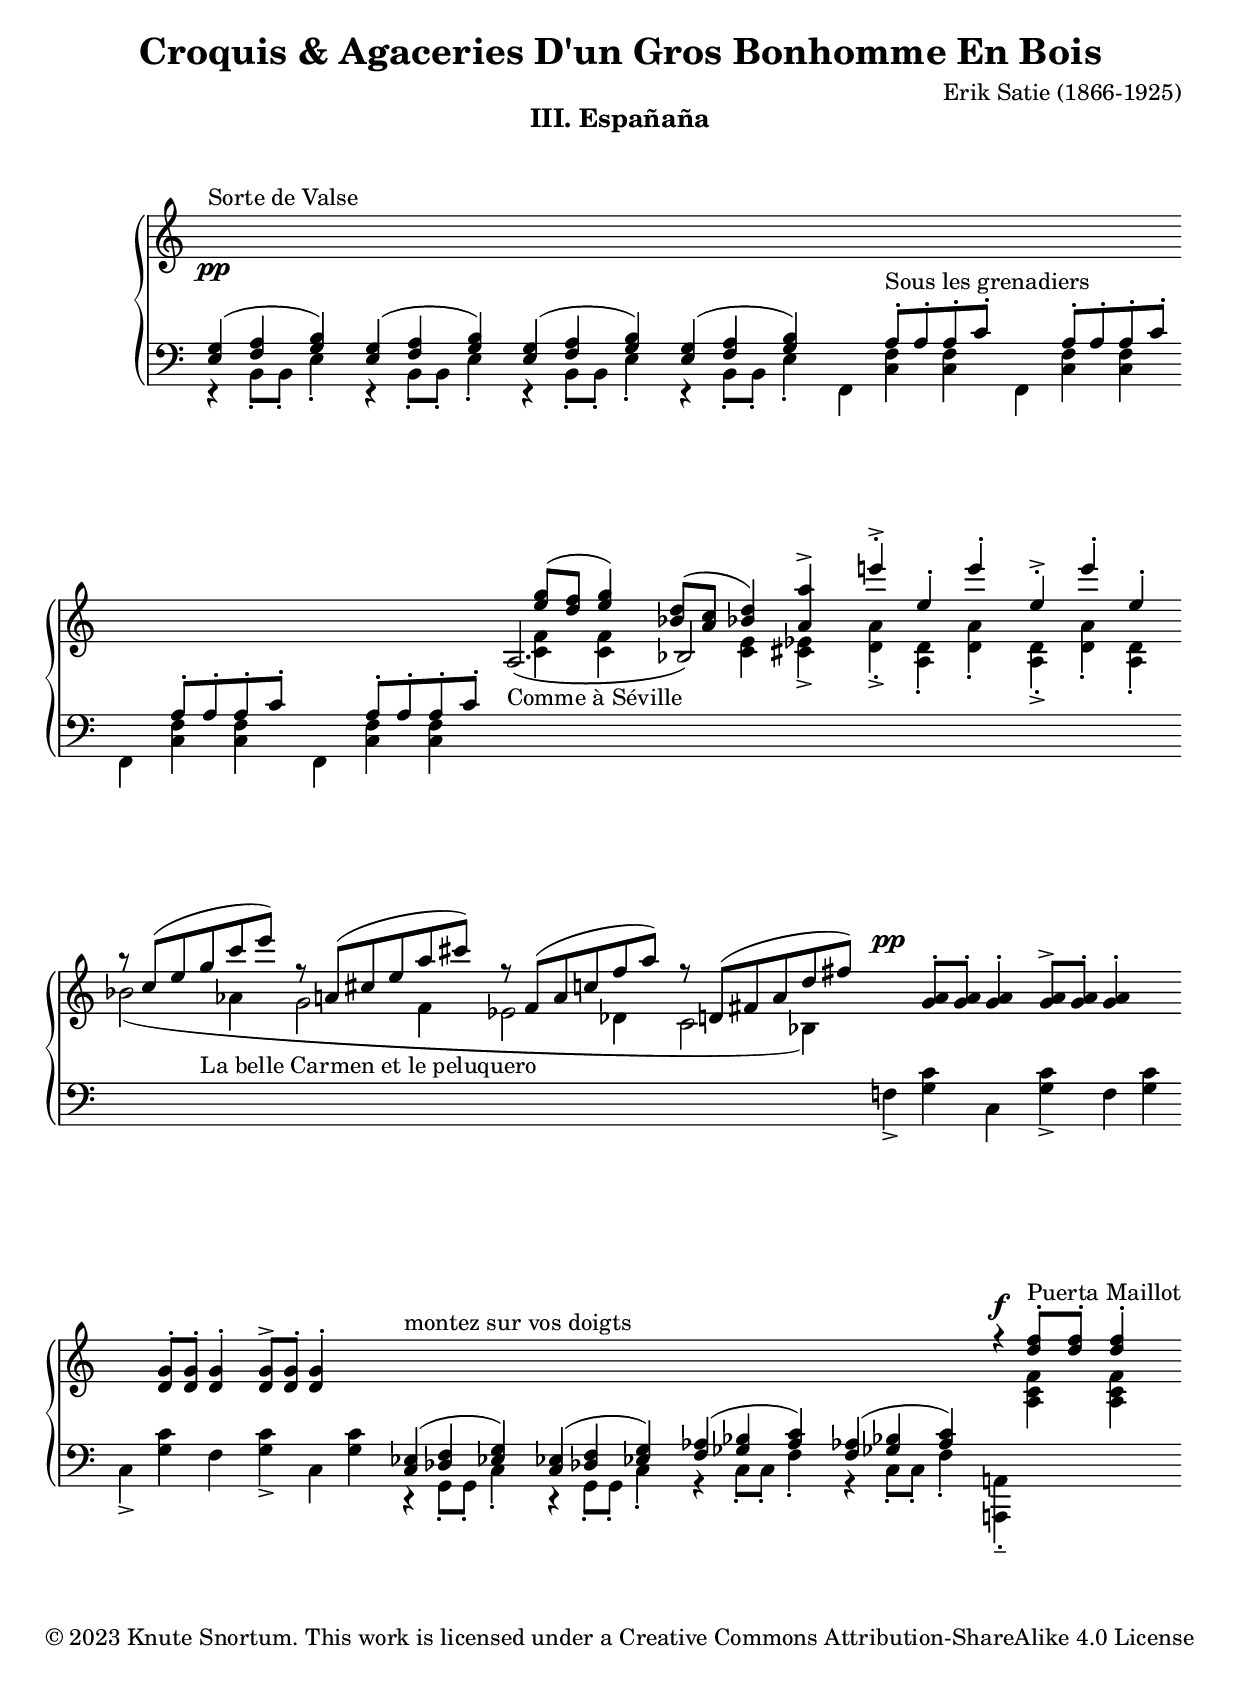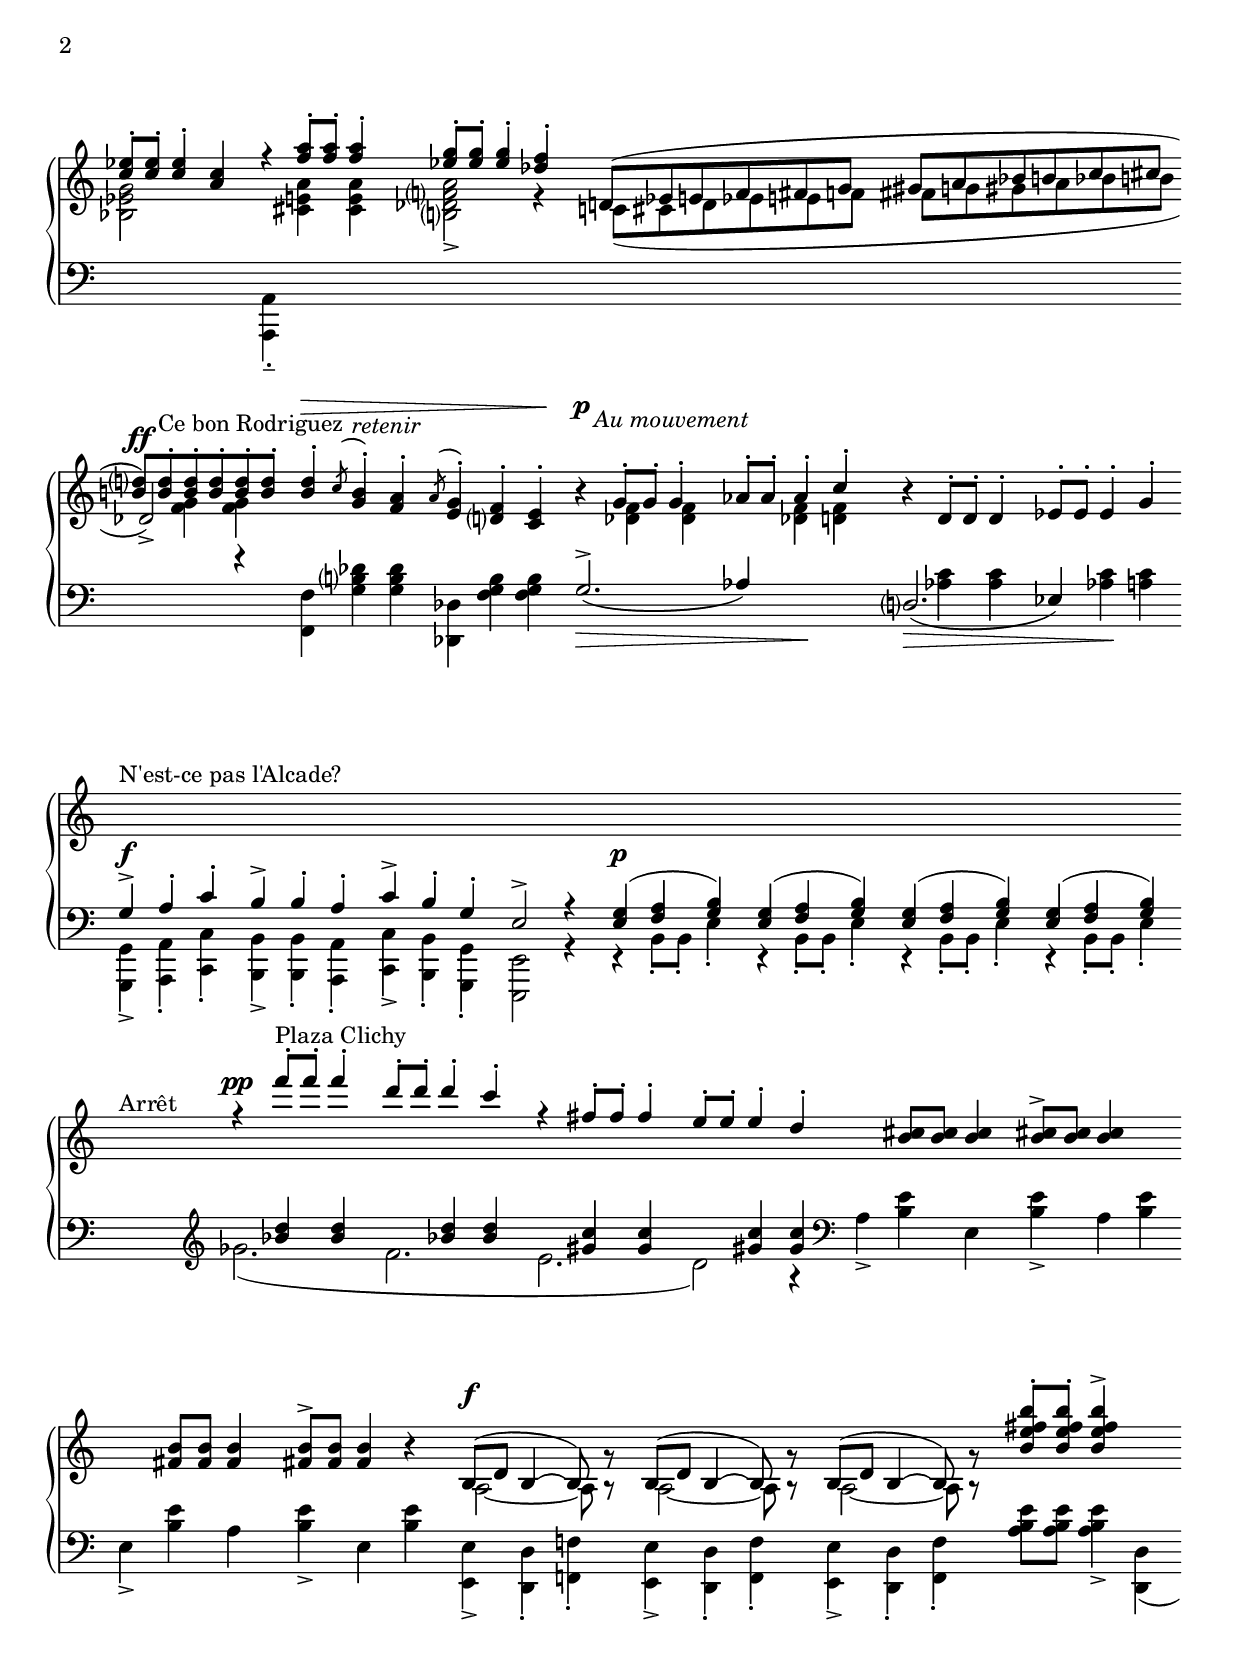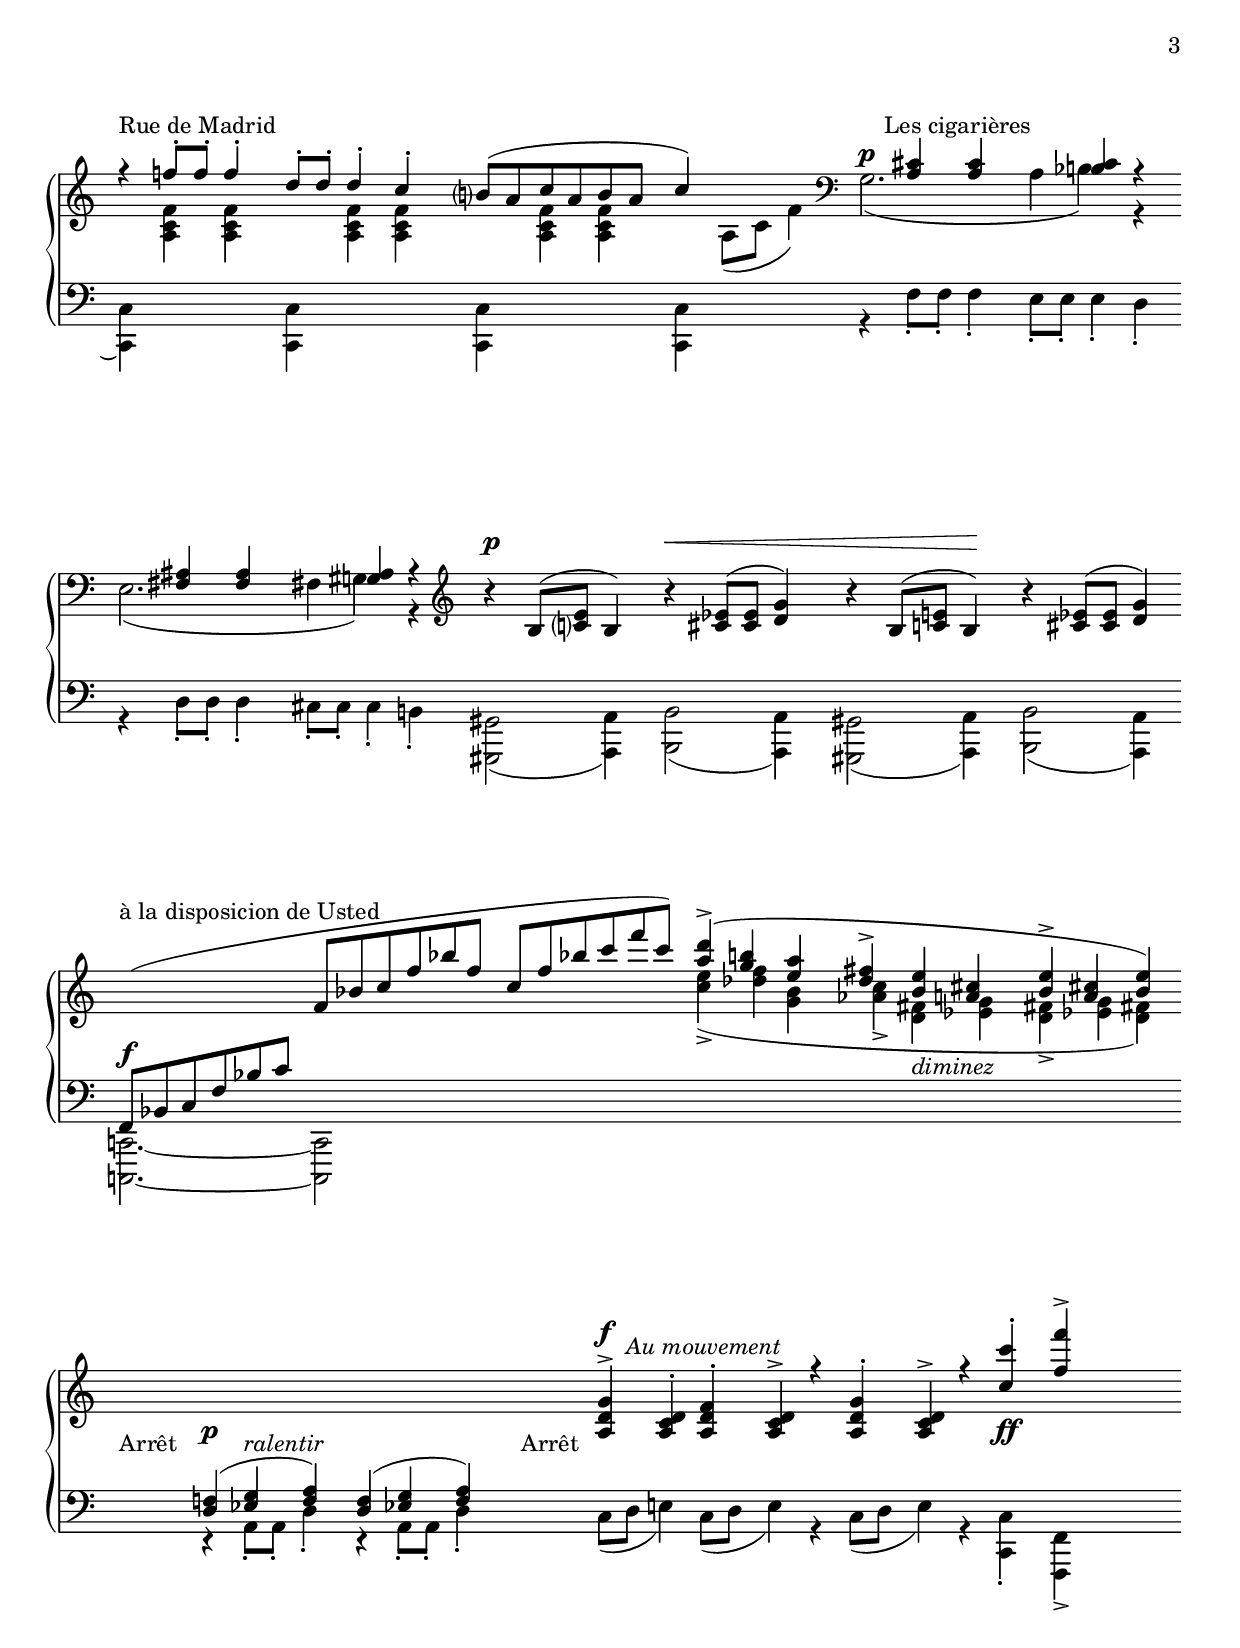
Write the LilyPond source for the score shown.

\version "2.24.0"

\version "2.24.0"

\header {
  title        = "Croquis & Agaceries D'un Gros Bonhomme En Bois"
  composer     = "Erik Satie (1866-1925)"
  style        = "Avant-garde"
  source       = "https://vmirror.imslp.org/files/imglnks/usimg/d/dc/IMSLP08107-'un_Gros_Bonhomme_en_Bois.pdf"

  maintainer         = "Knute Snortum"
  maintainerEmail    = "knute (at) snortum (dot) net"
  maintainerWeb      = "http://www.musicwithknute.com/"

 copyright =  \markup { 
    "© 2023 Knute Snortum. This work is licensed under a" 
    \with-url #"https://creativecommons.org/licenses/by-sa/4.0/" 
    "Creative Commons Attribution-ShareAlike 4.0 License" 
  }
}

\paper {
  print-all-headers = ##t
  
  top-margin = 8\mm                              %-minimum top-margin: 8mm
  top-markup-spacing.basic-distance = #5         %-dist. from bottom of top margin to the first markup/title
  markup-system-spacing.basic-distance = #6      %-dist. from header/title to first system
  top-system-spacing.basic-distance = #12        %-dist. from top margin to system in pages with no titles
  last-bottom-spacing.basic-distance = #11       %-pads music from copyright block
  
  % --- Set these to false after all editing is finished
  ragged-bottom = ##f
  ragged-last-bottom = ##f
  ragged-right = ##f
}

\layout { 
  \context {
    \Score
    \hide BarLine
    \hide SpanBar
    \remove "Bar_number_engraver"
  }
  \context {
    \Staff
    \remove "Time_signature_engraver"
  }
}

\midi {
  \context {
    \Staff
    \consists "Dynamic_performer"
  }
  \context {
    \Voice
    \remove "Dynamic_performer"
  }
  \context {
    \Score
    midiMinimumVolume = #0.20
    midiMaximumVolume = #0.99
  }
}

\version "2.24.0"
\language "english"

\version "2.24.0"

staffUp = \change Staff = "upper"
staffDown = \change Staff = "lower"

octaveUp = {
  \ottava #1
  \set Staff.ottavation = #"8"
}
octaveOff = \ottava #0


% ------------------------------
% --- Changes from the score ---
% ------------------------------

% Bar 66: beat 2, right hand, upper voice, chord is gs and a.  This is from
%         parallelism from bar 64.
% Bar 76: beat 2, lower voice, e s/b ef (parallelism)

% -------------------
% --- Definitions ---
% -------------------

forceHShift = \once \override NoteColumn.force-hshift = -1

% --- Text
phraseValse = "Sorte de Valse"
valse = \markup { \upright \phraseValse }
phraseSous = "Sous les grenadiers"
sous = \markup { \upright \phraseSous }
phraseSeville = "Comme à Séville"
seville = \markup { \upright \phraseSeville }
phraseCarmen = "La belle Carmen et le peluquero"
carmen = \markup { \upright \phraseCarmen }
phraseDoigts = "montez sur vos doigts"
doigts = \markup { \upright \phraseDoigts }
phrasePuerta = "Puerta Maillot"
puerta = \markup { \upright \phrasePuerta }
phraseCeBon = "Ce bon Rodriguez"
ceBon = \markup { \upright \phraseCeBon }
phraseAlcade = "N'est-ce pas l'Alcade?"
alcade = \markup { \upright \phraseAlcade }
phrasePlaza = "Plaza Clichy"
plaza = \markup { \upright \phrasePlaza }
phraseRue = "Rue de Madrid"
rue = \markup { \upright \phraseRue }
phraseCigar = "Les cigarières"
cigar = \markup { \upright \phraseCigar }
phraseUsted = "à la disposicion de Usted"
usted = \markup { \upright \phraseUsted }

% --- Musical terms
retenir = "retenir"
aTempo = "Au mouvement"
arret = \markup { \upright "Arrêt" }
diminez = "diminez"
ralentir = "ralentir"

% -------------
% --- Music ---
% -------------

highVoice = \relative {
  s2. * 8 |
  
  \barNumberCheck 9
  s4 <e'' g>8 ( <d f> <e g>4 ) |
  <bf d>8 ( <a c> <bf! d>4 ) <a a'>-> |
  e''!4-.-> e,-. e'-. |
  e,4-.-> e'-. e,-. |
  r8 c ( e g c e ) |
  r8 a,,! ( cs e a cs ) |
  r8 f,, ( a c! f a ) |
  r8 d,,! ( fs a d fs ) |
  
  \barNumberCheck 17
  s4 <g, a>8-. q-. q4-. |
  q8-> q-. q4-. s |
  s4 <d g>8-. q-. q4-. |
  q8-> q-. q4-. s |
  s2. -\doigts |
  s2. * 3 |
  
  \barNumberCheck 25
  r4 ^\f <d' f>8-. q-. q4-. |
  <c ef>8-. q-. q4-. <a c> |
  r4 <f' a>8-. q-. q4-. |
  <ef g>8-. q-. q4-. <df f>4-. |
  d,!8 ( ef e f fs g |
  gs8 a bf b c cs |
  <b! d?> ^\ff ) q-. q-. q-. q-. q-. |
  <b d>4-. \acciaccatura { c8 } <g b>4-. <f a>-. |
  \acciaccatura { a8 } <e g>4-. <d? f>-. <c e>-. |
  
  \barNumberCheck 34
  b'4\rest g8-. g-. g4-. |
  af8-. af-. af4-. c-. |
  b4\rest d,8-. d-. d4-. |
  ef8-. ef-. ef4-. g-. |
  s2. * 4 |
  
  \barNumberCheck 42
  s2. * 4 |
  s2. ^\arret |
  
  \barNumberCheck 47
  r4 ^\pp f''8-. f-. f4-. |
  d8-. d-. d4-. c-. |
  r4 fs,8-. fs-. fs4-. |
  e8-. e-. e4-. d-. |
  s4 <b cs>8 q q4 |
  q8-> q q4 s4 |
  s4 <fs b>8 q q4 |
  q8-> q q4 b\rest |
  
  \barNumberCheck 55
  b,8 ( d b4 ~ b8 ) g'\rest |
  b,8 ( d b4 ~ b8 ) g'\rest |
  b,8 ( d b4 ~ b8 ) g'\rest |
  <b e fs b>8-. q-. q4-> s4 |
  r4 f'!8-. f-. f4-. |
  d8-. d-. d4-. c-. |
  b?8 ( a c a b a |
  c4 ) s2 |
  
  \barNumberCheck 63
  \clef bass
  s4 ^\p <a, cs> q |
  s4 <b! c> r |
  s4 <fs as> q |
  s4 <gs a> r |
  \clef treble
  b'4\rest b,8 ( <c? e> b4 ) |
  b'4\rest <cs, ef>8 ( q <d g>4 ) |
  b'4\rest b,8 ( <c! e!> b4 ) |
  b'4\rest <cs, ef>8 ( q <d g>4 ) |
  
  \barNumberCheck 71
  \staffDown
  f,,8 ( bf c f bf c |
  \staffUp
  f8 bf c f bf f |
  c8 f bf c f c ) |
  <a d>4-> ( <g b!> <e a> |
  <d fs>4-> <b e> <a! cs> |
  <b e>4-> <a cs> <b e> ) |
  s2. |
  
  \barNumberCheck 78
  s2. * 3 |
  <a, d g>4-> <a c d>-. <a d f>-. |
  <a c d>4-> r <a d g>-. |
  <a c d>4-> r <c' c'>-. |
  <f f'>4-> s2 |
}

upperMiddle = \relative {
  s2. * 8 |
  
  \barNumberCheck 9
  s4 <c' f> q |
  s4 <c e> <cs ef>-> |
  <d a'>-.-> <a d>-. <d a'>-. |
  <a d>-.-> <d a'>-. <a d>-. |
  bf'2 ( af4 |
  g2 f4 |
  ef2 df4 |
  c2 bf4 ) |
  
  \barNumberCheck 17
  s2. * 8 |
  
  \barNumberCheck 25
  s4 <a c f> q |
  <bf ef g>2 s4 |
  s4 <cs e! a> q |
  <b? df f? a>2-> r4 |
  s2. * 2 |
  s4 <f' g> q |
  s2. * 2 |
  
  \barNumberCheck 34
  s4 <df f> q |
  s4 <df f> <d f> |
  \staffDown
  s4 <af c> q |
  s4 <af c> <a c> |
  \staffUp
  s2. * 4 |
  
  \barNumberCheck 42
  s2. * 5 |
  
  \barNumberCheck 47
  s2. * 8 |
  
  \barNumberCheck 55
  a2 ~ a8 a\rest |
  a2 ~ a8 a\rest |
  a2 ~ a8 a\rest |
  s2. |
  s4 <a c f> q |
  s4 <a c f> q |
  s4 <a c f> q |
  s4 a8 ( c f4 ) |
  
  \barNumberCheck 63
  \clef bass
  g,2. ( |
  a4 \forceHShift bf ) r |
  e,2. ( |
  fs4 \forceHShift g! ) r |
  s2. * 4 |
  
  \barNumberCheck 71
  s2. * 3 |
  <c' e>4-> ( <df f> <g, b> |
  <af c>4-> <d, fs> <ef g> |
  <d fs>4-> <ef g> <d fs!> ) |
  s2. |
  
  \barNumberCheck 78
}

lowerMiddle = \relative {
  \repeat unfold 4 { <e g>4 ( <f a> <g b> ) | }
  \repeat unfold 4 { s4 a8-. a-. a-. c-. | }
  
  \barNumberCheck 9
  \staffUp
  a2. _( |
  bf2 ) s4 |
  \staffDown
  s2. * 6 |
  
  \barNumberCheck 17
  s2. * 4 |
  <c, ef>4 ( <df f> <ef! g> ) |
  <c ef>4 ( <df f> <ef! g> ) |
  <f af>4 ( <gf bf> <af c> ) |
  <f af>4 ( <gf bf> <af c> ) |
  
  \barNumberCheck 25
  s2. * 4 |
  \staffUp \voiceTwo 
  c!8 ( cs d ef e f |
  fs g gs a bf b |
  \voiceThree
  df,2_> ) c,4\rest |
  \staffDown 
  s2. * 2 |
  
  \barNumberCheck 34
  g'2.-> _\> _( |
  af4 ) s \! s |
  d,?2. _\> _( |
  ef4 ) s \! s |
  g4-> a-. c-. |
  b4-> b-. a-. |
  c4-> b-. g-. |
  e2-> r4 |
  
  \barNumberCheck 42
  \repeat unfold 4 { <e g>4 ( <f a> <g b> ) | }
  s2.
  
  \barNumberCheck 47
  \clef treble
  s4 <bf' d> q |
  s4 <bf d> q |
  s4 <gs c> q |
  s4 <gs c> q |
  \clef bass
  s2. * 4 |
  
  \barNumberCheck 55
  s2. * 8 |
  
  \barNumberCheck 63
  s2. * 8 | 
  
  \barNumberCheck 71
  s2. * 7 |
  
  \barNumberCheck 78
  <d, f!>4 ( <ef g> <f a> ) |
  <d f>4 ( <ef g> <f a> ) |
  s2. |
  
}

lowVoice = \relative {
  \repeat unfold 4 { r4 b,8-. b-. e4-. | }
  \repeat unfold 4 { f,4 <c' f> q | }
  
  \barNumberCheck 9
  s2. * 8 |
  
  \barNumberCheck 17
  f!4-> <g c> c, |
  <g' c>4-> f <g c> |
  c,4-> <g' c> f |
  <g c>4-> c, <g' c> |
  r4 g,8-. g-. c4-. |
  r4 g8-. g-. c4-. |
  r4 c8-. c-. f4-. |
  r4 c8-. c-. f4-. |
  
  \barNumberCheck 25
  <a,,! a'!>4-.-- s2 |
  s2. |
  <a a'>4-.-- s2 |
  s2. * 4 |
  <f' f'>4 <g' b? df> q |
  <df, df'>4 <f' g b> q |
  
  \barNumberCheck 34
  s2. * 4 |
  <g,, g'>4-> <a a'>-. <c c'>-. |
  <b b'>4-> q-. <a a'>-. |
  <c c'>4-> <b b'>-. <g g'>-. |
  <e e'>2 r4 |
  
  \barNumberCheck 42
  \repeat unfold 4 { r4 b''8-. b-. e4-. | }
  s2.
  
  \barNumberCheck 47
  \clef treble
  gf'2. ( |
  f2. |
  e2. |
  d2 ) r4 |
  \clef bass 
  a4-> <b e> e, |
  <b' e>4-> a <b e> |
  e,4-> <b' e> a |
  <b e>4-> e, <b'e> |
  
  \barNumberCheck 55
  <e,, e'>-> <d d'>-. <f! f'!>-. |
  <e e'>-> <d d'>-. <f f'>-. |
  <e e'>-> <d d'>-. <f f'>-. |
  <a' b e>8 q q4-> <d,, d'> ( |
  <c c'>4 ) s2 |
  <c c'>4 s2 |
  <c c'>4 s2 |
  <c c'>4 s2 |
  
  \barNumberCheck 63
  r4 f'8-. f-. f4-. |
  e8-. e-. e4-. d-. |
  r4 d8-. d-. d4-. |
  cs8-. cs-. cs4-. b!-. |
  <gs, gs'>2 ( <a a'>4 ) |
  <b b'>2 ( <a a'>4 ) |
  <gs gs'>2 ( <a a'>4 ) |
  <b b'>2 ( <a a'>4 ) |
  
  \barNumberCheck 71
  <c,! c'!>2. ~ |
  q2 s4 |
  s2. * 5 |
  
  \barNumberCheck 78
  r4 a''8-. a-. d4-. |
  r4 a8-. a-. d4-. |
  s2. |
  c8 ( d e!4 ) c8 ( d |
  e4 ) r c8 ( d |
  e4 ) r <c, c'>-. |
  <f, f'>-> s2
}

% --- Dynamics, text, and musical terms

dynamicsHigh = {
  s2. -\valse |
  s2. * 7 |
  
  \barNumberCheck 9
  s2. * 8 |
  
  \barNumberCheck 17
  s2. \pp |
  s2. * 7 |
  
  \barNumberCheck 25
  s4 s2 -\puerta |
  s2. * 5 |
  s8 s -\ceBon s2 |
  s4 \> s -\retenir s |
  s2 s8 s \! |
  
  \barNumberCheck 34
  s8 \p s -\aTempo s2 |
  s2. * 3 |
  s2. -\alcade
  s2. * 3 |
  
  \barNumberCheck 42
  s2. * 5 | 
  
  \barNumberCheck 47
  s4 s -\plaza s
  s2. * 7 |
  
  \barNumberCheck 55
  s2. \f
  s2. * 3 |
  s2. -\rue
  s2. * 3 |
  
  \barNumberCheck 63
  s8 s -\cigar s2
  s2. * 3 |
  s2. \p 
  s2. \<
  s2 s4 \!
  s2. |
  
  \barNumberCheck 71
  s2. -\tweak Y-offset 2 -\usted |
  s2. * 6 |
  
  \barNumberCheck 78
  s2. * 3 |
  s8 \f s -\aTempo s2 |
}

dynamics = {
  s2. \pp |
  s2. * 3 |
  s4 s2 -\sous |
  s2. * 3 |
  
  \barNumberCheck 9
  s2. -\seville
  s2. * 3 |
  \break
  s4 s8 s -\carmen s4 |
  s2. * 3 |
  
  \barNumberCheck 17
  s2. * 8 |
  
  \barNumberCheck 25
  s2. * 9 |
  
  \barNumberCheck 34
  s2. * 4 |
  s2. \f |
  s2. * 3 |
  
  \barNumberCheck 42
  s2. \p 
  s2. * 4 |
  
  \barNumberCheck 47
  s2. * 8 |
  
  \barNumberCheck 55
  s2. * 8 |
  
  \barNumberCheck 63
  s2. * 8 |
  
  \barNumberCheck 71
  s2. \f |
  s2. * 3 |
  s4 s -\diminez s |
  s2. |
  s2. -\arret |
  
  \barNumberCheck 78
  s4 \p s -\ralentir s |
  s2. |
  s2. -\arret |
  s2. |
  s2. |
  s2 s4 \ff |
  s2. |
}

% -----------------------
% --- Layout and MIDI ---
% -----------------------

global = {
  \key c \major
  \time 3/4
}

upper = {
  \global
  \clef treble
  <<
    \new Voice { \voiceOne \highVoice }
    \new Voice { \voiceTwo \upperMiddle }
  >>
}

lower = {
  \global
  \clef bass
  <<
    \new Voice { \voiceThree \lowerMiddle }
    \new Voice { \voiceFour \lowVoice }
  >>
}

musicEspanana = \score {
  \new PianoStaff <<
    \new Dynamics { \global \dynamicsHigh }
    \new Staff = "upper" \upper
    \new Dynamics { \global \dynamics }
    \new Staff = "lower" \lower
  >>
  \header {
    title = ""
    subtitle = "III. Españaña"
    composer = ""
  }
}

\include "articulate.ly"

midiEspanana = \score {
  \articulate <<
    \new PianoStaff <<
      \new Staff ="upper" \upper
      \new Staff = "lower" \lower
    >>
  >>
  \midi { 
    \tempo 4 = 200
  }
}


\musicEspanana
\midiEspanana
